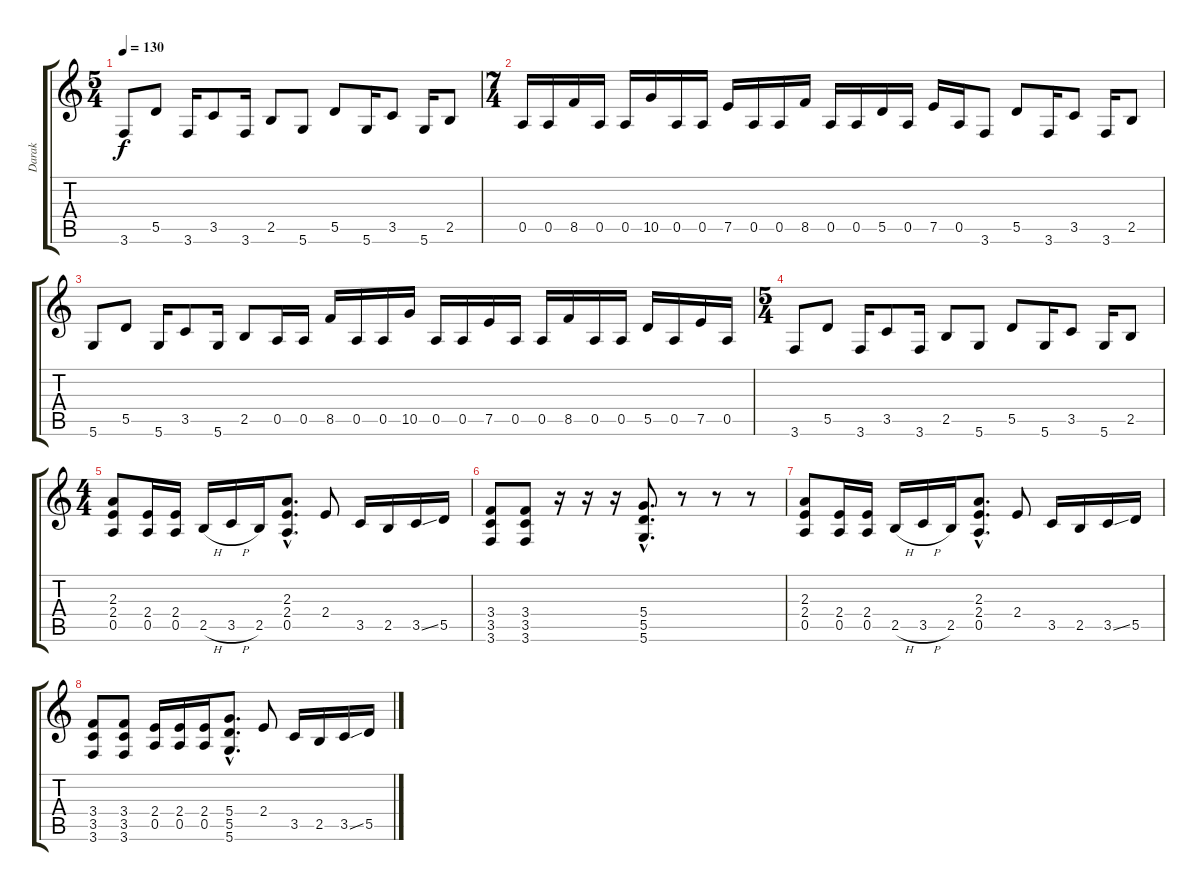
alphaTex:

\track ("Darak" "Darak") {instrument distortionguitar}
\staff {score tabs}
\tuning (E4 B3 G3 D3 A2 D2) {hide}
\ts (5 4)
\tempo 130
\clef g2
\ks c
3.6.8{dy f} 5.5.8 3.6.16 3.5.8 3.6.16 2.5.8 5.6.8 5.5.8 5.6.16 3.5.8 5.6.16 2.5.8 |
\ts (7 4)
0.5.16 0.5.16 8.5.16 0.5.16 0.5.16 10.5.16 0.5.16 0.5.16 7.5.16 0.5.16 0.5.16 8.5.16 0.5.16 0.5.16 5.5.16 0.5.16 7.5.16 0.5.16 3.6.8 5.5.8 3.6.16 3.5.8 3.6.16 2.5.8 |
5.6.8 5.5.8 5.6.16 3.5.8 5.6.16 2.5.8 0.5.16 0.5.16 8.5.16 0.5.16 0.5.16 10.5.16 0.5.16 0.5.16 7.5.16 0.5.16 0.5.16 8.5.16 0.5.16 0.5.16 5.5.16 0.5.16 7.5.16 0.5.16 |
\ts (5 4)
3.6.8 5.5.8 3.6.16 3.5.8 3.6.16 2.5.8 5.6.8 5.5.8 5.6.16 3.5.8 5.6.16 2.5.8 |
\ts (4 4)
(2.3 2.4 0.5).8 (2.4 0.5).16 (2.4 0.5).16 2.5{h}.16 3.5{h}.16 2.5.16 (2.3{hac} 2.4{hac} 0.5{hac}).8{d} 2.4.8 3.5.16 2.5.16 3.5{ss}.16 5.5.16 |
(3.4 3.5 3.6).8 (3.4 3.5 3.6).8 r.16 r.16 r.16 (5.4{hac} 5.5{hac} 5.6{hac}).8{d} r.8 r.8 r.8 |
(2.3 2.4 0.5).8 (2.4 0.5).16 (2.4 0.5).16 2.5{h}.16 3.5{h}.16 2.5.16 (2.3{hac} 2.4{hac} 0.5{hac}).8{d} 2.4.8 3.5.16 2.5.16 3.5{ss}.16 5.5.16 |
(3.4 3.5 3.6).8 (3.4 3.5 3.6).8 (2.4 0.5).16 (2.4 0.5).16 (2.4 0.5).16 (5.4{hac} 5.5{hac} 5.6{hac}).8{d} 2.4.8 3.5.16 2.5.16 3.5{ss}.16 5.5.16
